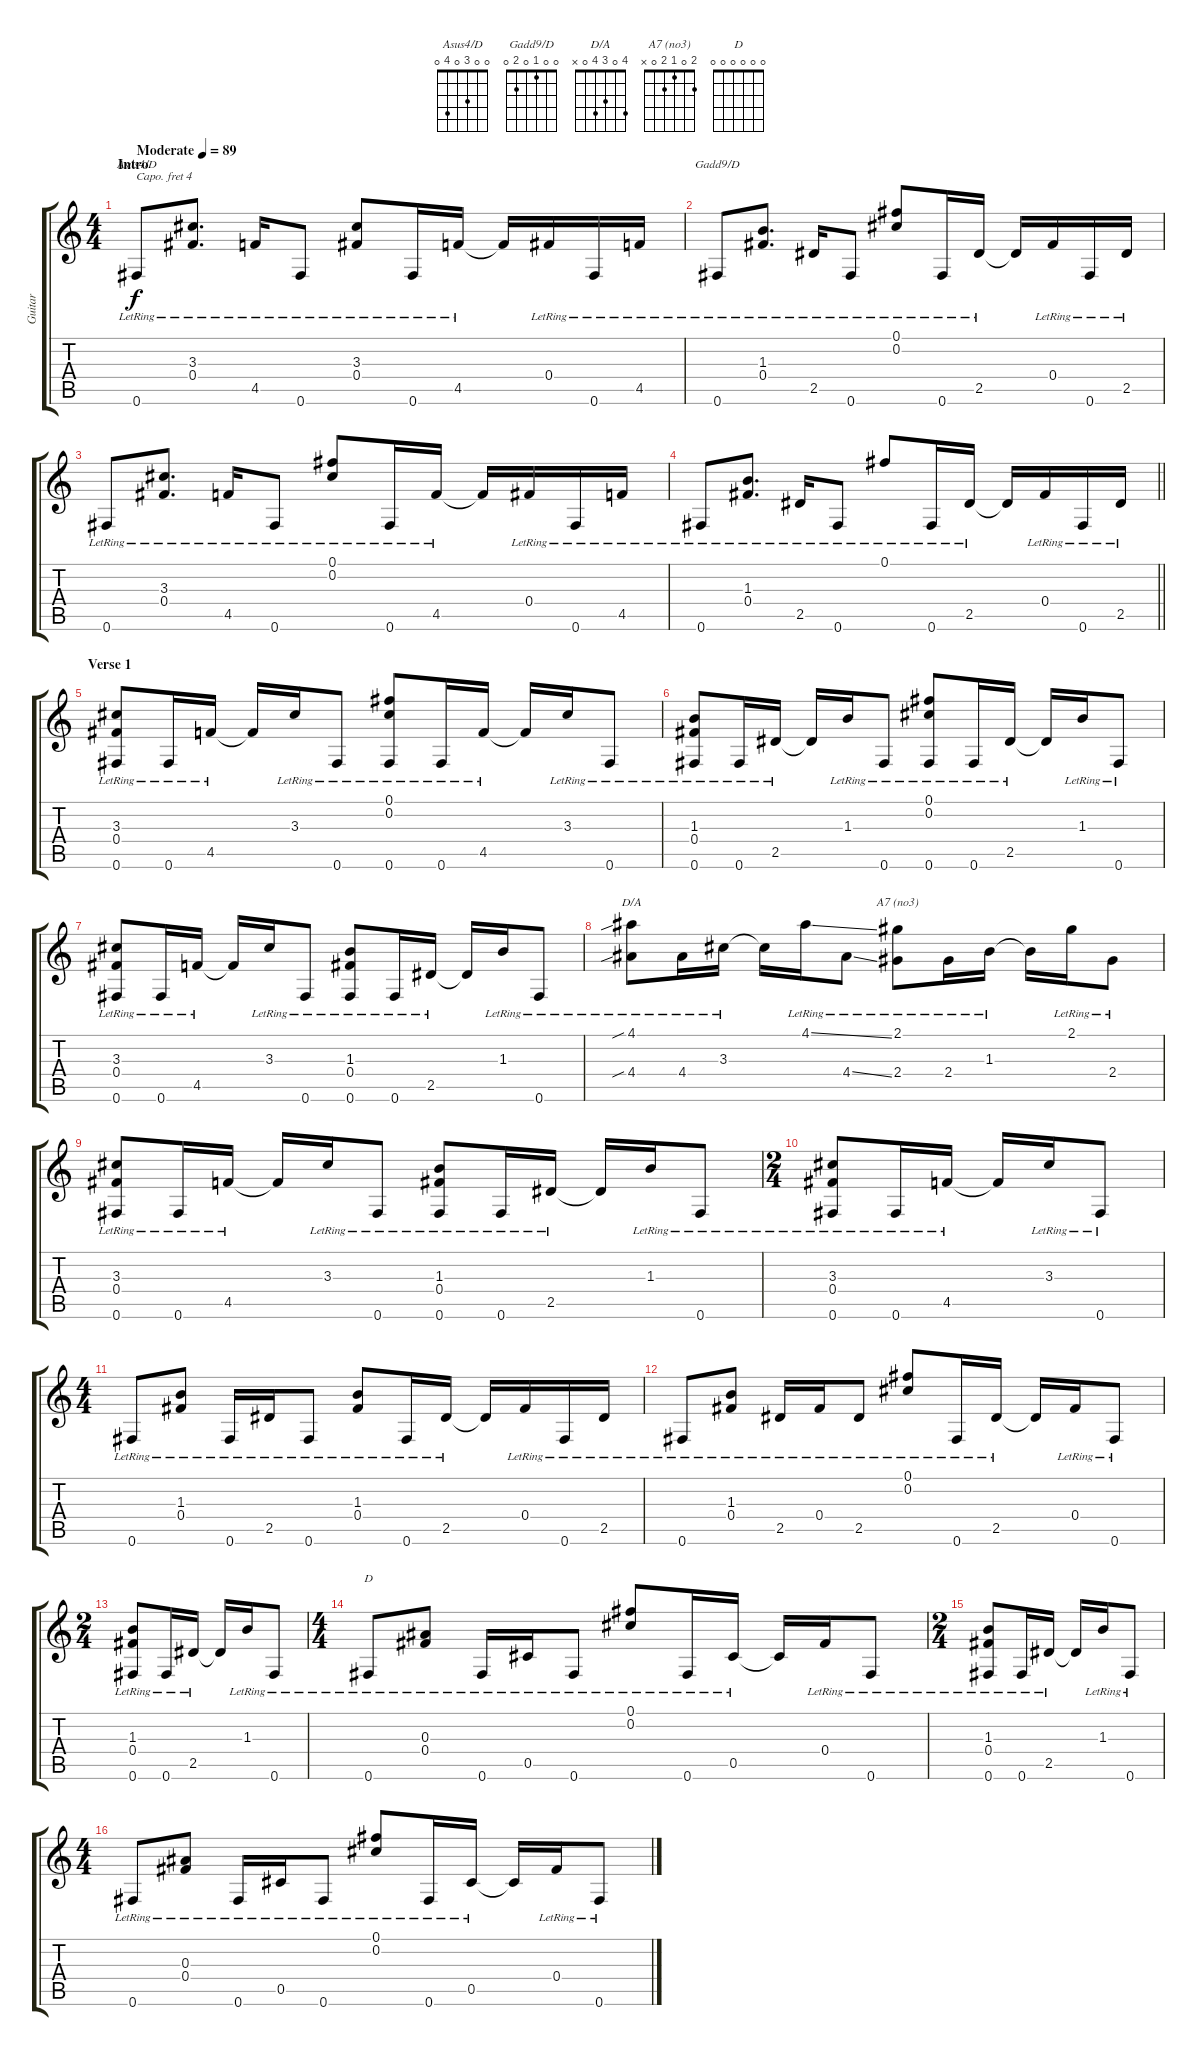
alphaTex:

\track ("Guitar" "Guitar") {instrument acousticguitarsteel}
\staff {score tabs}
\capo 4
\tuning (D4 A3 Gb3 D3 A2 D2) {hide}
\chord ("Asus4/D" 0 0 3 0 4 0)
\chord ("Gadd9/D" 0 0 1 0 2 0)
\chord ("D/A" 4 0 3 4 0 x)
\chord ("A7 (no3)" 2 0 1 2 0 x)
\chord ("D" 0 0 0 0 0 0)
\ts (4 4)
\section ("" "Intro")
\tempo (89 "Moderate")
\clef g2
\ks c
0.6{lr}.8{ch "Asus4/D" dy f instrument acousticguitarsteel} (3.3{lr} 0.4{lr}).8{d} 4.5{lr}.16 0.6{lr}.8 (3.3{lr} 0.4{lr}).8 0.6{lr}.16 4.5{lr}.16 4.5{t}.16 0.4{lr}.16 0.6{lr}.16 4.5{lr}.16 |
0.6{lr}.8{ch "Gadd9/D"} (1.3{lr} 0.4{lr}).8{d} 2.5{lr}.16 0.6{lr}.8 (0.1{lr} 0.2{lr}).8 0.6{lr}.16 2.5{lr}.16 2.5{t}.16 0.4{lr}.16 0.6{lr}.16 2.5{lr}.16 |
0.6{lr}.8 (3.3{lr} 0.4{lr}).8{d} 4.5{lr}.16 0.6{lr}.8 (0.1{lr} 0.2{lr}).8 0.6{lr}.16 4.5{lr}.16 4.5{t}.16 0.4{lr}.16 0.6{lr}.16 4.5{lr}.16 |
\barLineRight lightlight
0.6{lr}.8 (1.3{lr} 0.4{lr}).8{d} 2.5{lr}.16 0.6{lr}.8 0.1{lr}.8 0.6{lr}.16 2.5{lr}.16 2.5{t}.16 0.4{lr}.16 0.6{lr}.16 2.5{lr}.16 |
\section ("" "Verse 1")
(3.3{lr} 0.4{lr} 0.6{lr}).8 0.6{lr}.16 4.5{lr}.16 4.5{t}.16 3.3{lr}.16 0.6{lr}.8 (0.1{lr} 0.2{lr} 0.6{lr}).8 0.6{lr}.16 4.5{lr}.16 4.5{t}.16 3.3{lr}.16 0.6{lr}.8 |
(1.3{lr} 0.4{lr} 0.6{lr}).8 0.6{lr}.16 2.5{lr}.16 2.5{t}.16 1.3{lr}.16 0.6{lr}.8 (0.1{lr} 0.2{lr} 0.6{lr}).8 0.6{lr}.16 2.5{lr}.16 2.5{t}.16 1.3{lr}.16 0.6{lr}.8 |
(3.3{lr} 0.4{lr} 0.6{lr}).8 0.6{lr}.16 4.5{lr}.16 4.5{t}.16 3.3{lr}.16 0.6{lr}.8 (1.3{lr} 0.4{lr} 0.6{lr}).8 0.6{lr}.16 2.5{lr}.16 2.5{t}.16 1.3{lr}.16 0.6{lr}.8 |
(4.1{sib lr} 4.4{sib lr}).8{ch "D/A"} 4.4{lr}.16 3.3{lr}.16 3.3{t}.16 4.1{ss lr}.16 4.4{ss lr}.8 (2.1{lr} 2.4{lr}).8{ch "A7 (no3)"} 2.4{lr}.16 1.3{lr}.16 1.3{t}.16 2.1{lr}.16 2.4{lr}.8 |
(3.3{lr} 0.4{lr} 0.6{lr}).8 0.6{lr}.16 4.5{lr}.16 4.5{t}.16 3.3{lr}.16 0.6{lr}.8 (1.3{lr} 0.4{lr} 0.6{lr}).8 0.6{lr}.16 2.5{lr}.16 2.5{t}.16 1.3{lr}.16 0.6{lr}.8 |
\ts (2 4)
(3.3{lr} 0.4{lr} 0.6{lr}).8 0.6{lr}.16 4.5{lr}.16 4.5{t}.16 3.3{lr}.16 0.6{lr}.8 |
\ts (4 4)
0.6{lr}.8 (1.3{lr} 0.4{lr}).8 0.6{lr}.16 2.5{lr}.16 0.6{lr}.8 (1.3{lr} 0.4{lr}).8 0.6{lr}.16 2.5{lr}.16 2.5{t}.16 0.4{lr}.16 0.6{lr}.16 2.5{lr}.16 |
0.6{lr}.8 (1.3{lr} 0.4{lr}).8 2.5{lr}.16 0.4{lr}.16 2.5{lr}.8 (0.1{lr} 0.2{lr}).8 0.6{lr}.16 2.5{lr}.16 2.5{t}.16 0.4{lr}.16 0.6{lr}.8 |
\ts (2 4)
(1.3{lr} 0.4{lr} 0.6{lr}).8 0.6{lr}.16 2.5{lr}.16 2.5{t}.16 1.3{lr}.16 0.6{lr}.8 |
\ts (4 4)
0.6{lr}.8{ch "D"} (0.3{lr} 0.4{lr}).8 0.6{lr}.16 0.5{lr}.16 0.6{lr}.8 (0.1{lr} 0.2{lr}).8 0.6{lr}.16 0.5{lr}.16 0.5{t}.16 0.4{lr}.16 0.6{lr}.8 |
\ts (2 4)
(1.3{lr} 0.4{lr} 0.6{lr}).8 0.6{lr}.16 2.5{lr}.16 2.5{t}.16 1.3{lr}.16 0.6{lr}.8 |
\ts (4 4)
0.6{lr}.8 (0.3{lr} 0.4{lr}).8 0.6{lr}.16 0.5{lr}.16 0.6{lr}.8 (0.1{lr} 0.2{lr}).8 0.6{lr}.16 0.5{lr}.16 0.5{t}.16 0.4{lr}.16 0.6{lr}.8
